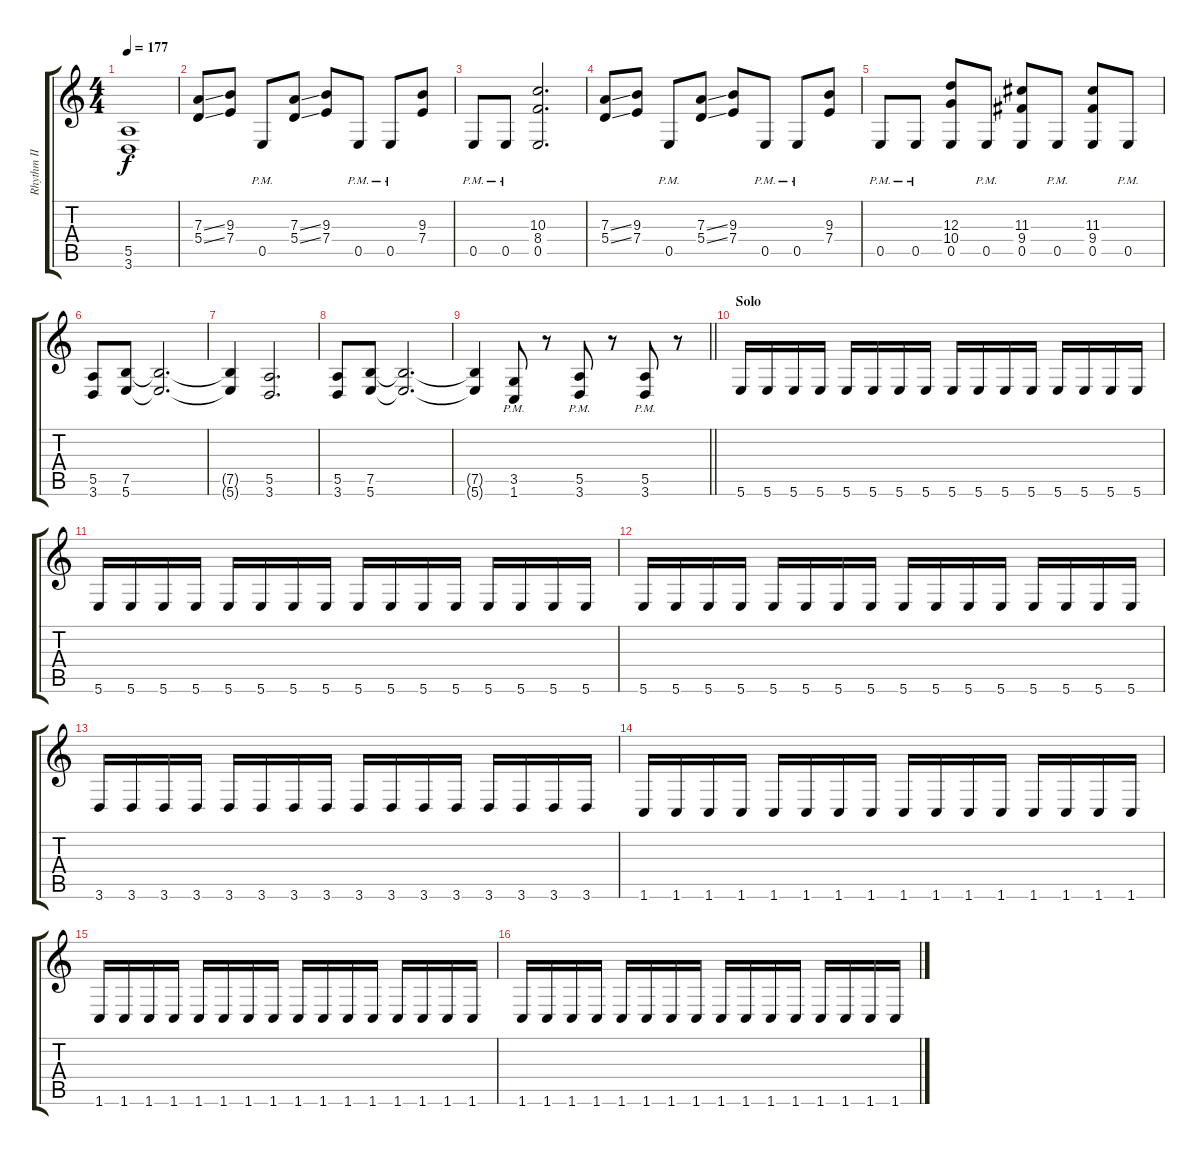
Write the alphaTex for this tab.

\track ("Rhythm II" "Rhythm II") {instrument distortionguitar}
\staff {score tabs}
\tuning (B3 Gb3 D3 A2 E2 B1) {hide}
\ts (4 4)
\tempo 177
\clef g2
\ks c
(5.5{t} 3.6{t}).1{dy f} |
(7.3{ss} 5.4{ss}).8 (9.3 7.4).8 0.5{pm}.8 (7.3{ss} 5.4{ss}).8 (9.3 7.4).8 0.5{pm}.8 0.5{pm}.8 (9.3 7.4).8 |
0.5{pm}.8 0.5{pm}.8 (10.3 8.4 0.5).2{d} |
(7.3{ss} 5.4{ss}).8 (9.3 7.4).8 0.5{pm}.8 (7.3{ss} 5.4{ss}).8 (9.3 7.4).8 0.5{pm}.8 0.5{pm}.8 (9.3 7.4).8 |
0.5{pm}.8 0.5{pm}.8 (12.3 10.4 0.5).8 0.5{pm}.8 (11.3 9.4 0.5).8 0.5{pm}.8 (11.3 9.4 0.5).8 0.5{pm}.8 |
(5.5 3.6).8 (7.5 5.6).8 (7.5{t} 5.6{t}).2{d} |
(7.5{t} 5.6{t}).4 (5.5 3.6).2{d} |
(5.5 3.6).8 (7.5 5.6).8 (7.5{t} 5.6{t}).2{d} |
\barLineRight lightlight
(7.5{t} 5.6{t}).4 (3.5{pm} 1.6{pm}).8 r.8 (5.5{pm} 3.6{pm}).8 r.8 (5.5{pm} 3.6{pm}).8 r.8 |
\section ("" "Solo")
5.6.16 5.6.16 5.6.16 5.6.16 5.6.16 5.6.16 5.6.16 5.6.16 5.6.16 5.6.16 5.6.16 5.6.16 5.6.16 5.6.16 5.6.16 5.6.16 |
5.6.16 5.6.16 5.6.16 5.6.16 5.6.16 5.6.16 5.6.16 5.6.16 5.6.16 5.6.16 5.6.16 5.6.16 5.6.16 5.6.16 5.6.16 5.6.16 |
5.6.16 5.6.16 5.6.16 5.6.16 5.6.16 5.6.16 5.6.16 5.6.16 5.6.16 5.6.16 5.6.16 5.6.16 5.6.16 5.6.16 5.6.16 5.6.16 |
3.6.16 3.6.16 3.6.16 3.6.16 3.6.16 3.6.16 3.6.16 3.6.16 3.6.16 3.6.16 3.6.16 3.6.16 3.6.16 3.6.16 3.6.16 3.6.16 |
1.6.16 1.6.16 1.6.16 1.6.16 1.6.16 1.6.16 1.6.16 1.6.16 1.6.16 1.6.16 1.6.16 1.6.16 1.6.16 1.6.16 1.6.16 1.6.16 |
1.6.16 1.6.16 1.6.16 1.6.16 1.6.16 1.6.16 1.6.16 1.6.16 1.6.16 1.6.16 1.6.16 1.6.16 1.6.16 1.6.16 1.6.16 1.6.16 |
1.6.16 1.6.16 1.6.16 1.6.16 1.6.16 1.6.16 1.6.16 1.6.16 1.6.16 1.6.16 1.6.16 1.6.16 1.6.16 1.6.16 1.6.16 1.6.16
